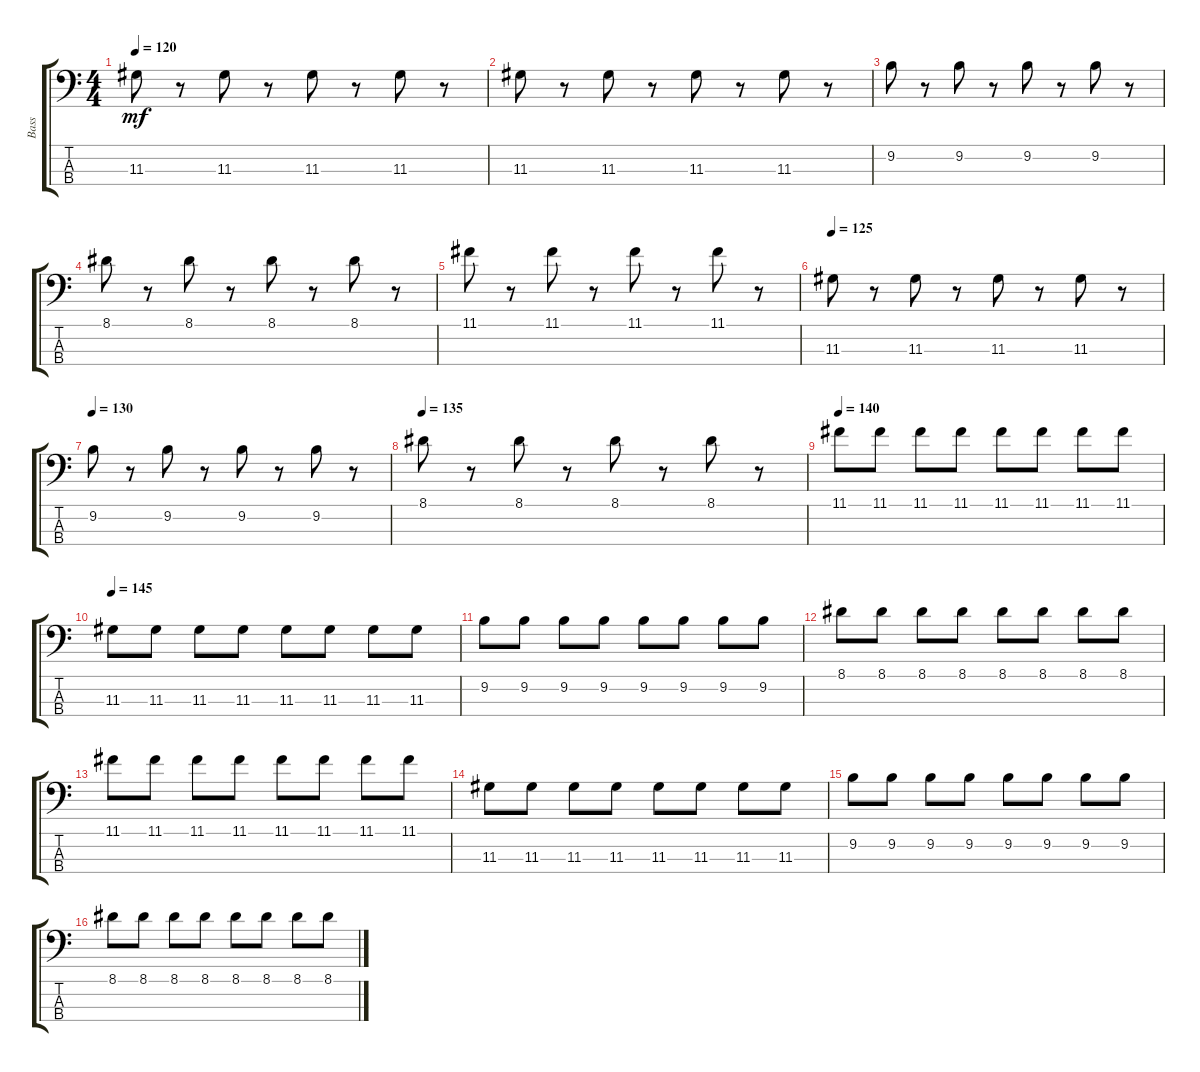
\track ("Bass" "Bass") {instrument electricbassfinger}
\staff {score tabs}
\tuning (G2 D2 A1 E1) {hide}
\ts (4 4)
\tempo 120
\clef f4
\ks c
11.3.8{dy mf} r.8 11.3.8 r.8 11.3.8 r.8 11.3.8 r.8 |
11.3.8 r.8 11.3.8 r.8 11.3.8 r.8 11.3.8 r.8 |
9.2.8 r.8 9.2.8 r.8 9.2.8 r.8 9.2.8 r.8 |
8.1.8 r.8 8.1.8 r.8 8.1.8 r.8 8.1.8 r.8 |
11.1.8 r.8 11.1.8 r.8 11.1.8 r.8 11.1.8 r.8 |
\tempo 125
11.3.8 r.8 11.3.8 r.8 11.3.8 r.8 11.3.8 r.8 |
\tempo 130
9.2.8 r.8 9.2.8 r.8 9.2.8 r.8 9.2.8 r.8 |
\tempo 135
8.1.8 r.8 8.1.8 r.8 8.1.8 r.8 8.1.8 r.8 |
\tempo 140
11.1.8 11.1.8 11.1.8 11.1.8 11.1.8 11.1.8 11.1.8 11.1.8 |
\tempo 145
11.3.8 11.3.8 11.3.8 11.3.8 11.3.8 11.3.8 11.3.8 11.3.8 |
9.2.8 9.2.8 9.2.8 9.2.8 9.2.8 9.2.8 9.2.8 9.2.8 |
8.1.8 8.1.8 8.1.8 8.1.8 8.1.8 8.1.8 8.1.8 8.1.8 |
11.1.8 11.1.8 11.1.8 11.1.8 11.1.8 11.1.8 11.1.8 11.1.8 |
11.3.8 11.3.8 11.3.8 11.3.8 11.3.8 11.3.8 11.3.8 11.3.8 |
9.2.8 9.2.8 9.2.8 9.2.8 9.2.8 9.2.8 9.2.8 9.2.8 |
8.1.8 8.1.8 8.1.8 8.1.8 8.1.8 8.1.8 8.1.8 8.1.8
